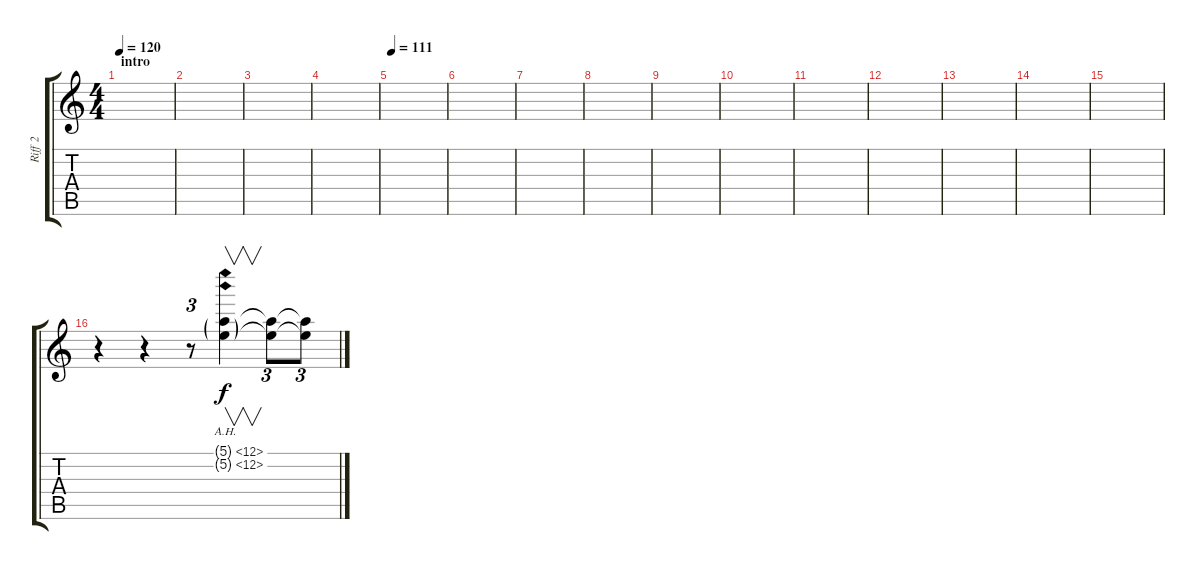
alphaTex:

\track ("Riff 2" "Riff 2") {instrument overdrivenguitar}
\staff {score tabs}
\tuning (E4 B3 G3 D3 A2 E2) {hide}
\ts (4 4)
\section ("" "intro")
\tempo 120
\clef g2
\ks c
|
|
|
|
\tempo 111
|
|
|
|
|
|
|
|
|
|
|
r.4 r.4 r.8{tu (3 2)} (5.1{ah 7 g} 5.2{ah 7 g}).4{v} (5.1{t} 5.2{t}).8{tu (3 2) dy f} (5.1{t} 5.2{t}).8{tu (3 2)}
